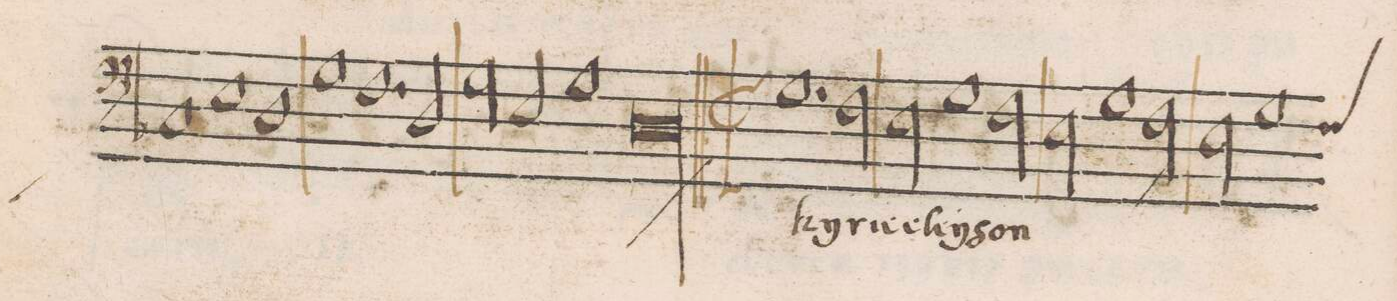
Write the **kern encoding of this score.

**kern	**text
*I"BASSVS	*
*clefF4	*
*k[b-]	*
*M2/1	*
1C	.
1E	.
=57-	=57-
1D	.
1G	.
=58-	=58-
1.F	.
2D/	.
=59-	=59-
2G\	.
2E/	.
1G	.
=60-	=60-
0D	.
=61||-	=61||-
*M2/1	*
1.G	ky-
2F\	-ri-
=62-	=62-
2E\	-e
1G	e-
2F\	-le-
=63-	=63-
2E\	-y-
1G	-ſon
2F\	.
=64-	=64-
2E\	.
*custos:F	*
1G	.
*-	*-
